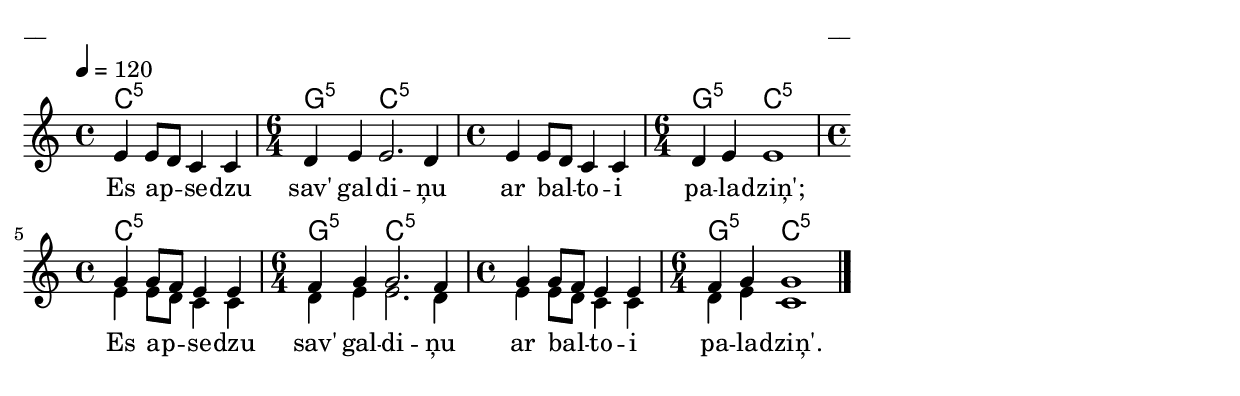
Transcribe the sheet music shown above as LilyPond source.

\version "2.13.16"
%\header {
%    title = "Es apsedzu sav' galdiņu"
%}
\paper {
line-width = 14\cm
left-margin = 0.4\cm
between-system-padding = 0.1\cm
between-system-space = 0.1\cm
}
\layout {
indent = #0
ragged-last = ##f
}


voiceA = \transpose d c { \relative c' {
\clef "treble"
\key d \major
\time 4/4 \tempo 4=120
fis4 fis8[ e] d4 d 
\time 6/4
e4 fis fis2. e4
\time 4/4
fis4 fis8[ e] d4 d
\time 6/4
e4 fis fis1 
\time 4/4

a4 a8[ g] fis4 fis 
\time 6/4
g4 a a2. g4
\time 4/4
a4 a8[ g] fis4 fis
\time 6/4
g4 a a1 


\bar "|."
} }

lyricA = \lyricmode {
Es ap -- se -- dzu sav' gal -- di -- ņu 
ar bal -- to -- i pa -- la -- dziņ';
Es ap -- se -- dzu sav' gal -- di -- ņu 
ar bal -- to -- i pa -- la -- dziņ'.
}

voiceB = \transpose d c { \relative c' {
\clef "treble"
\key d \major
%\time 4/4
s1
%\time 6/4
s1.
%\time 4/4
s1
%\time 6/4
s1.
\time 4/4
fis4 fis8[ e] d4 d 
\time 6/4
e4 fis fis2. e4
\time 4/4
fis4 fis8[ e] d4 d
\time 6/4
e4 fis d1
\bar "|."
} }

chordsA = \chordmode {
\time 4/4
c1:5 | 
\time 6/4
g2:5 c1:5 |
\time 4/4
c1:5 |
\time 6/4
g2:5 c1:5 |
\time 4/4
c1:5 | 
\time 6/4
g2:5 c1:5 |
\time 4/4
c1:5 |
\time 6/4
g2:5 c1:5 |
}


fullScore = <<
\new ChordNames { 
\set chordChanges = ##t
\chordsA 
}
\new Staff {
<<
\new Voice = "voiceA" { \voiceOne \autoBeamOff \voiceA }
\lyricsto "voiceA" \new Lyrics \lyricA
\new Voice = "voiceB" { \voiceTwo \autoBeamOff \voiceB }
>>
}
>>

\score {
\fullScore
\header { piece = "__" opus = "__" }
}
\markup { \with-color #(x11-color 'white) \sans \smaller "__" }
\score {
\unfoldRepeats
\fullScore
\midi {
\context { \Staff \remove "Staff_performer" }
\context { \Voice \consists "Staff_performer" }
}
}


